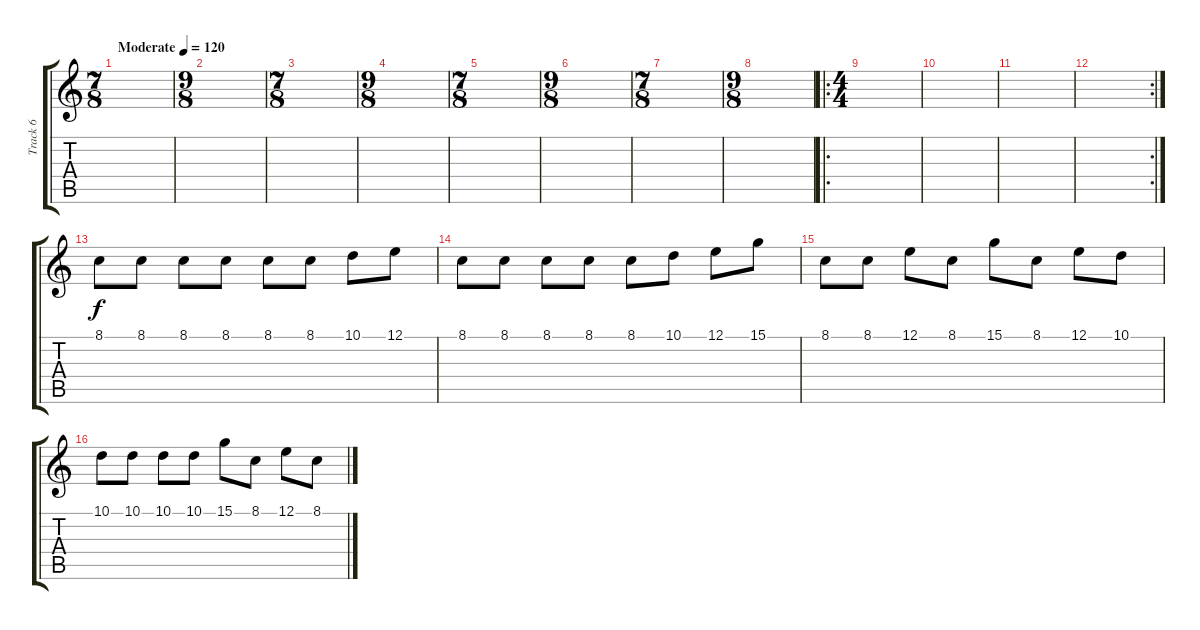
\track ("Track 6" "Track 6") {instrument electricgrandpiano}
\staff {score tabs}
\tuning (E4 B3 G3 D3 A2 E2) {hide}
\ts (7 8)
\tempo (120 "Moderate")
\clef g2
\ks c
|
\ts (9 8)
|
\ts (7 8)
|
\ts (9 8)
|
\ts (7 8)
|
\ts (9 8)
|
\ts (7 8)
|
\ts (9 8)
|
\ro
\ts (4 4)
|
|
|
\rc 2
|
8.1.8 8.1.8 8.1.8 8.1.8 8.1.8 8.1.8 10.1.8 12.1.8 |
8.1.8 8.1.8 8.1.8 8.1.8 8.1.8 10.1.8 12.1.8 15.1.8 |
8.1.8 8.1.8 12.1.8 8.1.8 15.1.8 8.1.8 12.1.8 10.1.8 |
10.1.8 10.1.8 10.1.8 10.1.8 15.1.8 8.1.8 12.1.8 8.1.8
